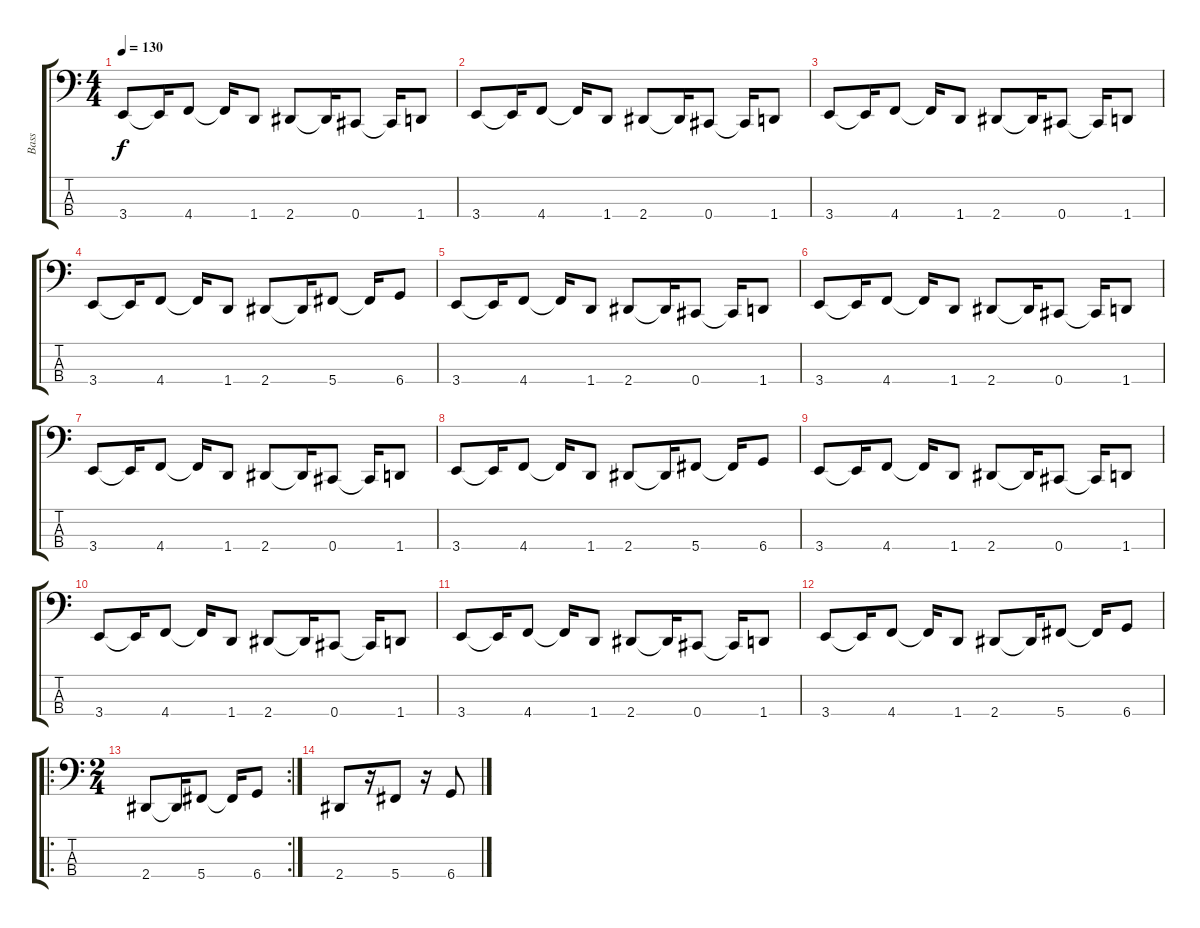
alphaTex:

\track ("Bass" "Bass") {instrument electricbasspick}
\staff {score tabs}
\tuning (E2 B1 Gb1 Db1) {hide}
\ts (4 4)
\tempo 130
\clef f4
\ks c
3.4.8{dy f} 3.4{t}.16 4.4.8 4.4{t}.16 1.4.8 2.4.8 2.4{t}.16 0.4.8 0.4{t}.16 1.4.8 |
3.4.8 3.4{t}.16 4.4.8 4.4{t}.16 1.4.8 2.4.8 2.4{t}.16 0.4.8 0.4{t}.16 1.4.8 |
3.4.8 3.4{t}.16 4.4.8 4.4{t}.16 1.4.8 2.4.8 2.4{t}.16 0.4.8 0.4{t}.16 1.4.8 |
3.4.8 3.4{t}.16 4.4.8 4.4{t}.16 1.4.8 2.4.8 2.4{t}.16 5.4.8 5.4{t}.16 6.4.8 |
3.4.8 3.4{t}.16 4.4.8 4.4{t}.16 1.4.8 2.4.8 2.4{t}.16 0.4.8 0.4{t}.16 1.4.8 |
3.4.8 3.4{t}.16 4.4.8 4.4{t}.16 1.4.8 2.4.8 2.4{t}.16 0.4.8 0.4{t}.16 1.4.8 |
3.4.8 3.4{t}.16 4.4.8 4.4{t}.16 1.4.8 2.4.8 2.4{t}.16 0.4.8 0.4{t}.16 1.4.8 |
3.4.8 3.4{t}.16 4.4.8 4.4{t}.16 1.4.8 2.4.8 2.4{t}.16 5.4.8 5.4{t}.16 6.4.8 |
3.4.8 3.4{t}.16 4.4.8 4.4{t}.16 1.4.8 2.4.8 2.4{t}.16 0.4.8 0.4{t}.16 1.4.8 |
3.4.8 3.4{t}.16 4.4.8 4.4{t}.16 1.4.8 2.4.8 2.4{t}.16 0.4.8 0.4{t}.16 1.4.8 |
3.4.8 3.4{t}.16 4.4.8 4.4{t}.16 1.4.8 2.4.8 2.4{t}.16 0.4.8 0.4{t}.16 1.4.8 |
3.4.8 3.4{t}.16 4.4.8 4.4{t}.16 1.4.8 2.4.8 2.4{t}.16 5.4.8 5.4{t}.16 6.4.8 |
\ro
\rc 2
\ts (2 4)
2.4.8 2.4{t}.16 5.4.8 5.4{t}.16 6.4.8 |
2.4.8 r.16 5.4.8 r.16 6.4.8
